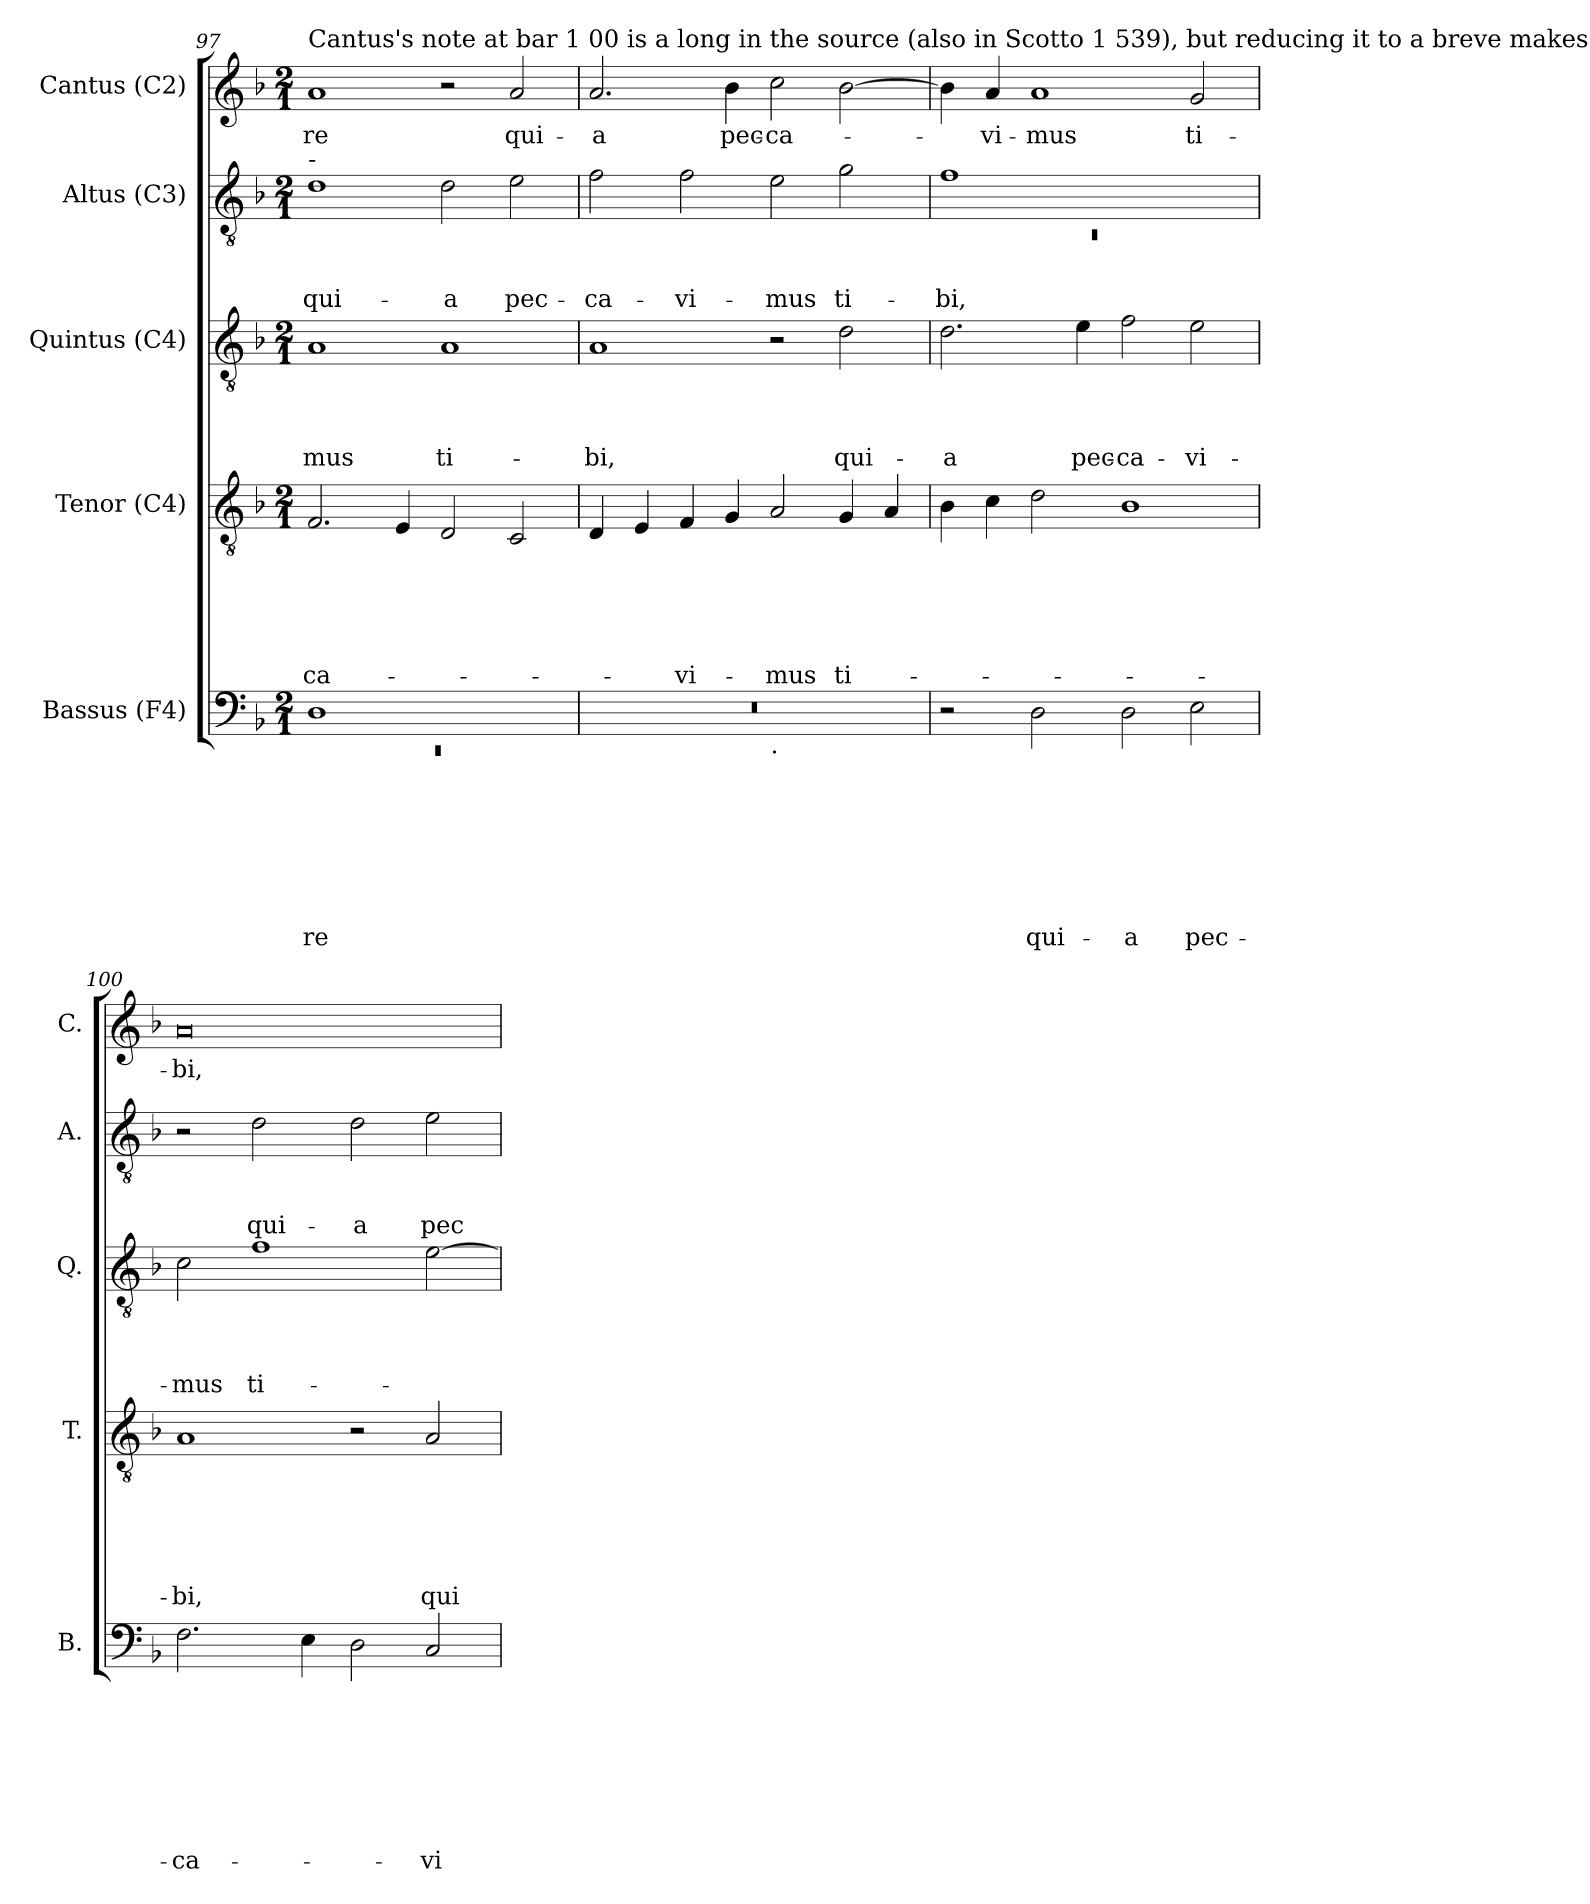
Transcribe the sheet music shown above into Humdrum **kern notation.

**kern	**text	**text	**text	**text	**text	**text	**text	**text	**kern	**text	**text	**text	**text	**text	**text	**kern	**text	**text	**text	**text	**kern	**text	**text	**text	**kern	**text
*part5	*part5	*part5	*part5	*part5	*part5	*part5	*part5	*part5	*part4	*part4	*part4	*part4	*part4	*part4	*part4	*part3	*part3	*part3	*part3	*part3	*part2	*part2	*part2	*part2	*part1	*part1
*staff5	*staff5	*staff5	*staff5	*staff5	*staff5	*staff5	*staff5	*staff5	*staff4	*staff4	*staff4	*staff4	*staff4	*staff4	*staff4	*staff3	*staff3	*staff3	*staff3	*staff3	*staff2	*staff2	*staff2	*staff2	*staff1	*staff1
*I"Bassus (F4)	*	*	*	*	*	*	*	*	*I"Tenor (C4)	*	*	*	*	*	*	*I"Quintus (C4)	*	*	*	*	*I"Altus (C3)	*	*	*	*I"Cantus (C2)	*
*I'B.	*	*	*	*	*	*	*	*	*I'T.	*	*	*	*	*	*	*I'Q.	*	*	*	*	*I'A.	*	*	*	*I'C.	*
!!LO:LB:g=z
*clefF4	*	*	*	*	*	*	*	*	*clefGv2	*	*	*	*	*	*	*clefGv2	*	*	*	*	*clefGv2	*	*	*	*clefG2	*
*k[b-]	*	*	*	*	*	*	*	*	*k[b-]	*	*	*	*	*	*	*k[b-]	*	*	*	*	*k[b-]	*	*	*	*k[b-]	*
*F:	*	*	*	*	*	*	*	*	*F:	*	*	*	*	*	*	*F:	*	*	*	*	*F:	*	*	*	*F:	*
*M2/1	*	*	*	*	*	*	*	*	*M2/1	*	*	*	*	*	*	*M2/1	*	*	*	*	*M2/1	*	*	*	*M2/1	*
=97	=97	=97	=97	=97	=97	=97	=97	=97	=97	=97	=97	=97	=97	=97	=97	=97	=97	=97	=97	=97	=97	=97	=97	=97	=97	=97
*^	*	*	*	*	*	*	*	*	*	*	*	*	*	*	*	*	*	*	*	*	*	*	*	*	*	*
!	!	!	!	!	!	!	!	!	!	!	!	!	!	!	!	!	!	!	!	!	!	!	!	!	!	!LO:TX:a:t=Cantus's note at bar 1 00 is a long in the source (also in Scotto 1 539), but reducing it to a breve makes better sense ofwhat follows.	!
!	!	!	!	!	!	!	!	!	!	!	!	!	!	!	!	!	!	!	!	!	!	!LO:TX:a:t=-	!	!	!	!	!
!	!LO:N:vis=1	!	!	!	!	!	!	!	!LO:LY:b:rj	!	!	!	!	!	!	!LO:LY:b	!	!	!	!	!LO:LY:b	!	!	!	!LO:LY:b	!	!LO:LY:b
1D	0rEE	.	.	.	.	.	.	.	-re	2.F/	.	.	.	.	.	-ca-	1A	.	.	.	-mus	1d	.	.	qui-	1a	-re
.	.	.	.	.	.	.	.	.	.	4E/	.	.	.	.	.	.	.	.	.	.	.	.	.	.	.	.	.
!	!	!	!	!	!	!	!	!	!	!	!	!	!	!	!	!	!	!	!	!	!LO:LY:b	!	!	!	!LO:LY:b	!	!
1ryy	.	.	.	.	.	.	.	.	.	2D/	.	.	.	.	.	.	1A	.	.	.	ti-	2d\	.	.	-a	2r	.
!	!	!	!	!	!	!	!	!	!	!	!	!	!	!	!	!	!	!	!	!	!	!	!	!	!LO:LY:b	!	!LO:LY:b
.	.	.	.	.	.	.	.	.	.	2C/	.	.	.	.	.	.	.	.	.	.	.	2e\	.	.	pec-	2a/	qui-
=98	=98	=98	=98	=98	=98	=98	=98	=98	=98	=98	=98	=98	=98	=98	=98	=98	=98	=98	=98	=98	=98	=98	=98	=98	=98	=98	=98
!	!	!	!	!	!	!	!	!	!	!	!	!	!	!	!	!	!	!	!	!	!LO:LY:b	!	!	!	!LO:LY:b	!	!LO:LY:b
0r	1ryy	.	.	.	.	.	.	.	.	4D/	.	.	.	.	.	.	1A	.	.	.	-bi,	2f\	.	.	-ca-	2.a/	-a
.	.	.	.	.	.	.	.	.	.	4E/	.	.	.	.	.	.	.	.	.	.	.	.	.	.	.	.	.
!	!	!	!	!	!	!	!	!	!	!	!	!	!	!	!	!LO:LY:b	!	!	!	!	!	!	!	!	!LO:LY:b	!	!
.	.	.	.	.	.	.	.	.	.	4F/	.	.	.	.	.	-vi-	.	.	.	.	.	2f\	.	.	-vi-	.	.
!	!	!	!	!	!	!	!	!	!	!	!	!	!	!	!	!	!	!	!	!	!	!	!	!	!	!	!LO:LY:b
.	.	.	.	.	.	.	.	.	.	4G/	.	.	.	.	.	.	.	.	.	.	.	.	.	.	.	4b-\	pec-
!	!LO:TX:b:t=.	!	!	!	!	!	!	!	!	!	!	!	!	!	!	!	!	!	!	!	!	!	!	!	!	!	!
!	!	!	!	!	!	!	!	!	!	!	!	!	!	!	!	!LO:LY:b	!	!	!	!	!	!	!	!	!LO:LY:b	!	!LO:LY:b
.	1ryy	.	.	.	.	.	.	.	.	2A/	.	.	.	.	.	-mus	2r	.	.	.	.	2e\	.	.	-mus	2cc\	-ca-
!	!	!	!	!	!	!	!	!	!	!	!	!	!	!	!	!LO:LY:b	!	!	!	!	!LO:LY:b	!	!	!	!LO:LY:b	!	!
.	.	.	.	.	.	.	.	.	.	4G/	.	.	.	.	.	ti-	2d\	.	.	.	qui-	2g\	.	.	ti-	[>2b-\	.
.	.	.	.	.	.	.	.	.	.	4A/	.	.	.	.	.	.	.	.	.	.	.	.	.	.	.	.	.
=99	=99	=99	=99	=99	=99	=99	=99	=99	=99	=99	=99	=99	=99	=99	=99	=99	=99	=99	=99	=99	=99	=99	=99	=99	=99	=99	=99
*	*	*	*	*	*	*	*	*	*	*	*	*	*	*	*	*	*	*	*	*	*	*^	*	*	*	*	*
!	!	!	!	!	!	!	!	!	!	!	!	!	!	!	!	!	!	!	!	!	!LO:LY:b	!	!LO:N:vis=1	!	!	!LO:LY:b	!	!
*v	*v	*	*	*	*	*	*	*	*	*	*	*	*	*	*	*	*	*	*	*	*	*	*	*	*	*	*	*
2r	.	.	.	.	.	.	.	.	4B-\	.	.	.	.	.	.	2.d\	.	.	.	-a	1f	0rC	.	.	-bi,	4b-\]	.
!	!	!	!	!	!	!	!	!	!	!	!	!	!	!	!	!	!	!	!	!	!	!	!	!	!	!	!LO:LY:b
.	.	.	.	.	.	.	.	.	4c\	.	.	.	.	.	.	.	.	.	.	.	.	.	.	.	.	4a/	-vi-
!	!	!	!	!	!	!	!	!LO:LY:b	!	!	!	!	!	!	!	!	!	!	!	!	!	!	!	!	!	!	!LO:LY:b:rj
2D\	.	.	.	.	.	.	.	qui-	2d\	.	.	.	.	.	.	.	.	.	.	.	.	.	.	.	.	1a	-mus
!	!	!	!	!	!	!	!	!	!	!	!	!	!	!	!	!	!	!	!	!LO:LY:b	!	!	!	!	!	!	!
.	.	.	.	.	.	.	.	.	.	.	.	.	.	.	.	4e\	.	.	.	pec-	.	.	.	.	.	.	.
!	!	!	!	!	!	!	!	!LO:LY:b	!	!	!	!	!	!	!	!	!	!	!	!LO:LY:b:rj	!	!	!	!	!	!	!
2D\	.	.	.	.	.	.	.	-a	1B-	.	.	.	.	.	.	2f\	.	.	.	-ca-	1ryy	.	.	.	.	.	.
!	!	!	!	!	!	!	!	!LO:LY:b	!	!	!	!	!	!	!	!	!	!	!	!LO:LY:b	!	!	!	!	!	!	!LO:LY:b
2E\	.	.	.	.	.	.	.	pec-	.	.	.	.	.	.	.	2e\	.	.	.	-vi-	.	.	.	.	.	2g/	ti-
*	*	*	*	*	*	*	*	*	*	*	*	*	*	*	*	*	*	*	*	*	*v	*v	*	*	*	*	*
=100	=100	=100	=100	=100	=100	=100	=100	=100	=100	=100	=100	=100	=100	=100	=100	=100	=100	=100	=100	=100	=100	=100	=100	=100	=100	=100
!	!	!	!	!	!	!	!	!LO:LY:b	!	!	!	!	!	!	!LO:LY:b	!	!	!	!	!LO:LY:b	!	!	!	!	!	!LO:LY:b
2.F\	.	.	.	.	.	.	.	-ca-	1A	.	.	.	.	.	-bi,	2c\	.	.	.	-mus	2r	.	.	.	0a	-bi,
!	!	!	!	!	!	!	!	!	!	!	!	!	!	!	!	!	!	!	!	!LO:LY:b	!	!	!	!LO:LY:b	!	!
.	.	.	.	.	.	.	.	.	.	.	.	.	.	.	.	1f	.	.	.	ti-	2d\	.	.	qui-	.	.
4E\	.	.	.	.	.	.	.	.	.	.	.	.	.	.	.	.	.	.	.	.	.	.	.	.	.	.
!	!	!	!	!	!	!	!	!	!	!	!	!	!	!	!	!	!	!	!	!	!	!	!	!LO:LY:b	!	!
2D\	.	.	.	.	.	.	.	.	2r	.	.	.	.	.	.	.	.	.	.	.	2d\	.	.	-a	.	.
!	!	!	!	!	!	!	!	!LO:LY:b	!	!	!	!	!	!	!LO:LY:b	!	!	!	!	!	!	!	!	!LO:LY:b	!	!
2C/	.	.	.	.	.	.	.	-vi-	2A/	.	.	.	.	.	qui-	[<2e\	.	.	.	.	2e\	.	.	pec-	.	.
=	=	=	=	=	=	=	=	=	=	=	=	=	=	=	=	=	=	=	=	=	=	=	=	=	=	=
*-	*-	*-	*-	*-	*-	*-	*-	*-	*-	*-	*-	*-	*-	*-	*-	*-	*-	*-	*-	*-	*-	*-	*-	*-	*-	*-
